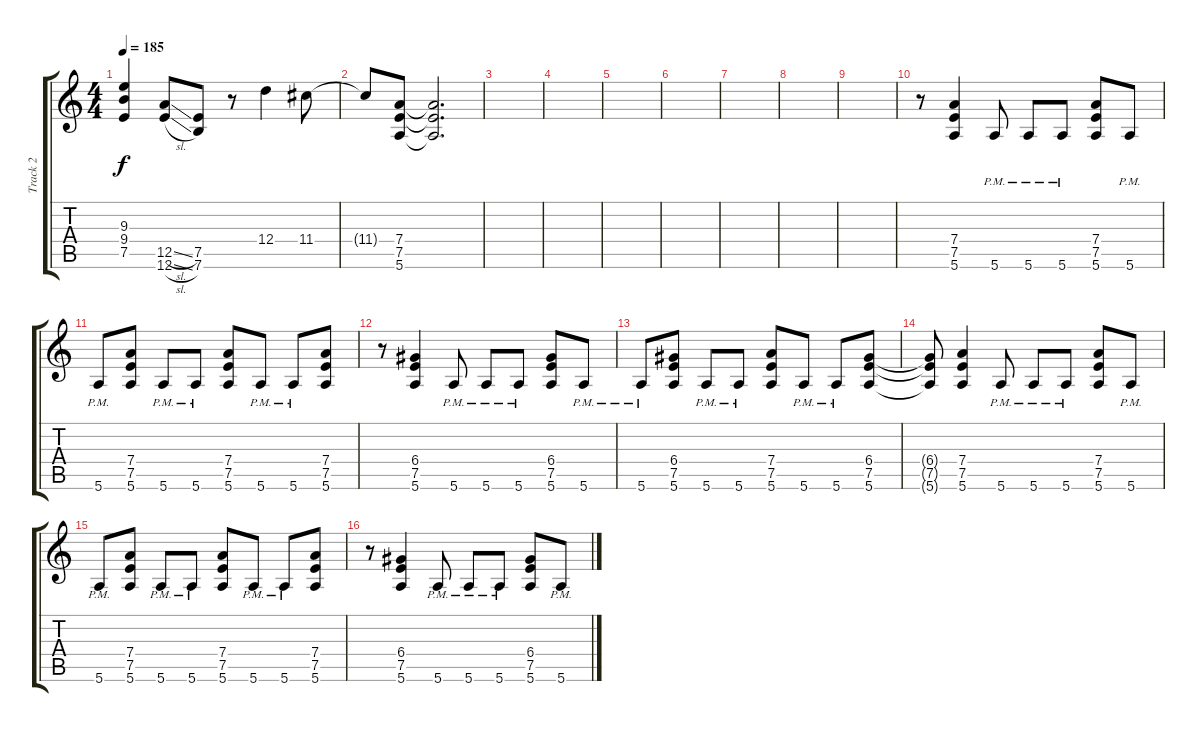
\track ("Track 2" "Track 2") {instrument overdrivenguitar}
\staff {score tabs}
\tuning (E4 B3 G3 D3 A2 E2) {hide}
\ts (4 4)
\tempo 185
\clef g2
\ks c
(9.3{t} 9.4{t} 7.5{t}).4{dy f} (12.5{sl} 12.6{sl}).8 (7.5 7.6).8 r.8 12.4.4 11.4.8 |
11.4{t}.8 (7.4 7.5 5.6).8 (7.4{t} 7.5{t} 5.6{t}).2{d} |
|
|
|
|
|
|
|
r.8 (7.4 7.5 5.6).4 5.6{pm}.8 5.6{pm}.8 5.6{pm}.8 (7.4 7.5 5.6).8 5.6{pm}.8 |
5.6{pm}.8 (7.4 7.5 5.6).8 5.6{pm}.8 5.6{pm}.8 (7.4 7.5 5.6).8 5.6{pm}.8 5.6{pm}.8 (7.4 7.5 5.6).8 |
r.8 (6.4 7.5 5.6).4 5.6{pm}.8 5.6{pm}.8 5.6{pm}.8 (6.4 7.5 5.6).8 5.6{pm}.8 |
5.6{pm}.8 (6.4 7.5 5.6).8 5.6{pm}.8 5.6{pm}.8 (7.4 7.5 5.6).8 5.6{pm}.8 5.6{pm}.8 (6.4 7.5 5.6).8 |
(6.4{t} 7.5{t} 5.6{t}).8 (7.4 7.5 5.6).4 5.6{pm}.8 5.6{pm}.8 5.6{pm}.8 (7.4 7.5 5.6).8 5.6{pm}.8 |
5.6{pm}.8 (7.4 7.5 5.6).8 5.6{pm}.8 5.6{pm}.8 (7.4 7.5 5.6).8 5.6{pm}.8 5.6{pm}.8 (7.4 7.5 5.6).8 |
r.8 (6.4 7.5 5.6).4 5.6{pm}.8 5.6{pm}.8 5.6{pm}.8 (6.4 7.5 5.6).8 5.6{pm}.8
